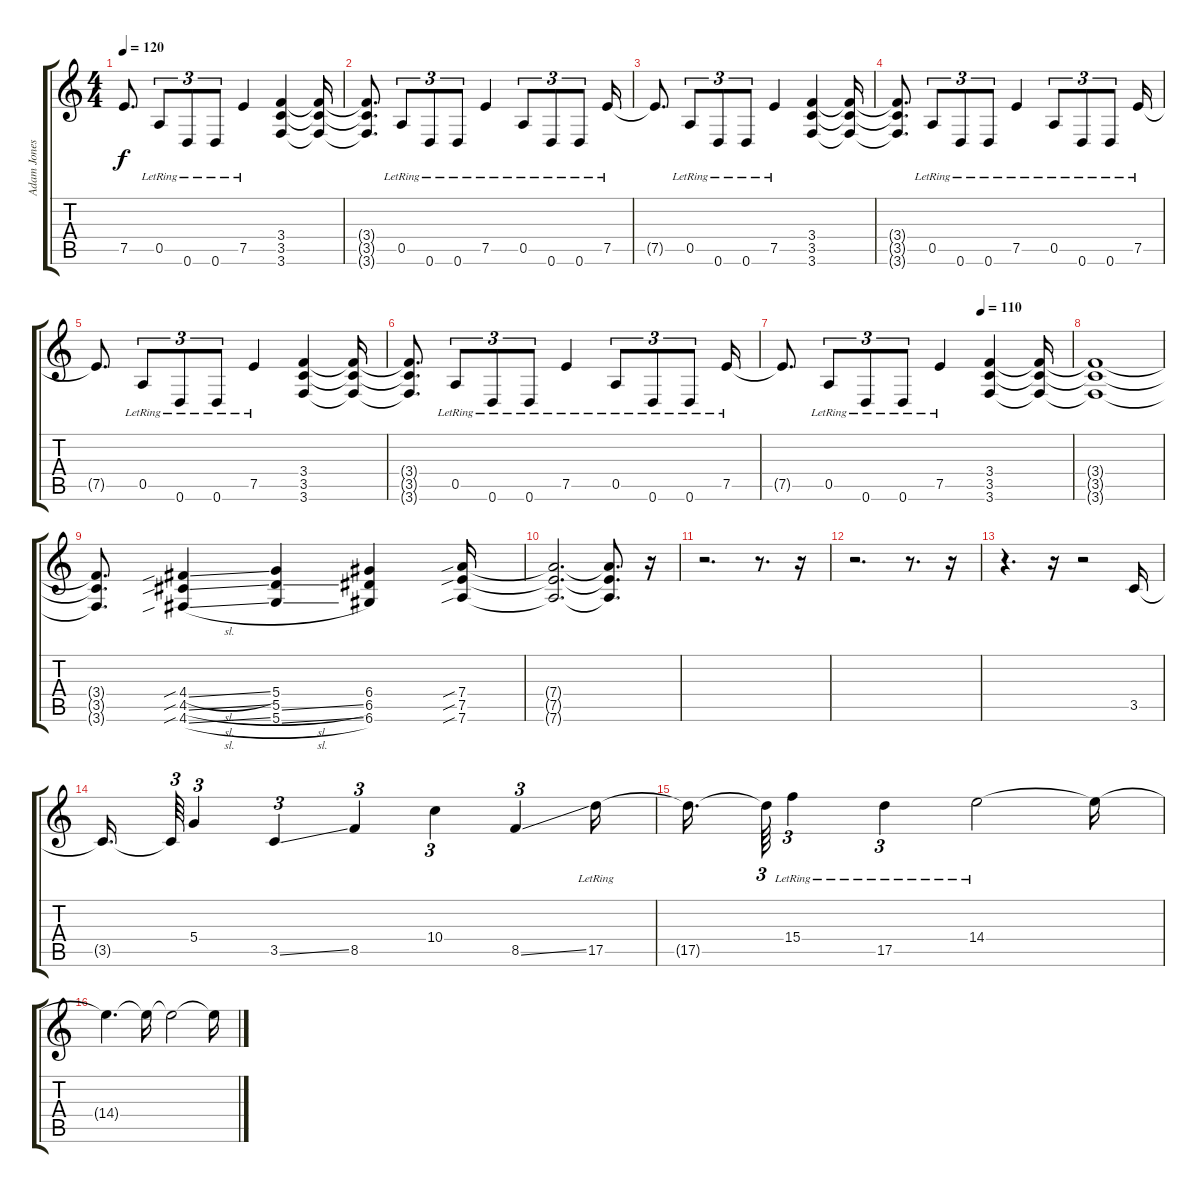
\track ("Adam Jones" "Adam Jones") {instrument electricguitarclean}
\staff {score tabs}
\tuning (E4 B3 G3 D3 A2 D2) {hide}
\ts (4 4)
\tempo 120
\clef g2
\ks c
7.5{t}.8{d dy f} 0.5{lr}.8{tu (3 2)} 0.6{lr}.8{tu (3 2)} 0.6{lr}.8{tu (3 2)} 7.5{lr}.4 (3.4 3.5 3.6).4 (3.4{t} 3.5{t} 3.6{t}).16 |
(3.4{t} 3.5{t} 3.6{t}).8{d} 0.5{lr}.8{tu (3 2)} 0.6{lr}.8{tu (3 2)} 0.6{lr}.8{tu (3 2)} 7.5{lr}.4 0.5{lr}.8{tu (3 2)} 0.6{lr}.8{tu (3 2)} 0.6{lr}.8{tu (3 2)} 7.5{lr}.16 |
7.5{t}.8{d} 0.5{lr}.8{tu (3 2)} 0.6{lr}.8{tu (3 2)} 0.6{lr}.8{tu (3 2)} 7.5{lr}.4 (3.4 3.5 3.6).4 (3.4{t} 3.5{t} 3.6{t}).16 |
(3.4{t} 3.5{t} 3.6{t}).8{d} 0.5{lr}.8{tu (3 2)} 0.6{lr}.8{tu (3 2)} 0.6{lr}.8{tu (3 2)} 7.5{lr}.4 0.5{lr}.8{tu (3 2)} 0.6{lr}.8{tu (3 2)} 0.6{lr}.8{tu (3 2)} 7.5{lr}.16 |
7.5{t}.8{d} 0.5{lr}.8{tu (3 2)} 0.6{lr}.8{tu (3 2)} 0.6{lr}.8{tu (3 2)} 7.5{lr}.4 (3.4 3.5 3.6).4 (3.4{t} 3.5{t} 3.6{t}).16 |
(3.4{t} 3.5{t} 3.6{t}).8{d} 0.5{lr}.8{tu (3 2)} 0.6{lr}.8{tu (3 2)} 0.6{lr}.8{tu (3 2)} 7.5{lr}.4 0.5{lr}.8{tu (3 2)} 0.6{lr}.8{tu (3 2)} 0.6{lr}.8{tu (3 2)} 7.5{lr}.16 |
\tempo (110 0.6875)
7.5{t}.8{d} 0.5{lr}.8{tu (3 2)} 0.6{lr}.8{tu (3 2)} 0.6{lr}.8{tu (3 2)} 7.5{lr}.4 (3.4 3.5 3.6).4 (3.4{t} 3.5{t} 3.6{t}).16 |
(3.4{t} 3.5{t} 3.6{t}).1 |
(3.4{t} 3.5{t} 3.6{t}).8{d} (4.4{sib sl} 4.5{sib sl} 4.6{sib sl}).4 (5.4 5.5{sl} 5.6{sl}).4 (6.4 6.5 6.6).4 (7.4{sib} 7.5{sib} 7.6{sib}).16 |
(7.4{t} 7.5{t} 7.6{t}).2{d} (7.4{t} 7.5{t} 7.6{t}).8{d} r.16 |
r.2{d} r.8{d} r.16 |
r.2{d} r.8{d} r.16 |
r.4{d} r.16 r.2 3.5.16 |
3.5{t}.16{d} 3.5{t}.64{tu (3 2)} 5.4.4{tu (3 2)} 3.5{ss}.4{tu (3 2)} 8.5.4{tu (3 2)} 10.4.4{tu (3 2)} 8.5{ss}.4{tu (3 2)} 17.5{lr}.16 |
17.5{t}.16{d} 17.5{t}.64{tu (3 2)} 15.4{lr}.4{tu (3 2)} 17.5{lr}.4{tu (3 2)} 14.4{lr}.2 14.4{t}.16 |
14.4{t}.4{d} 14.4{t}.16 14.4{t}.2 14.4{t}.16
